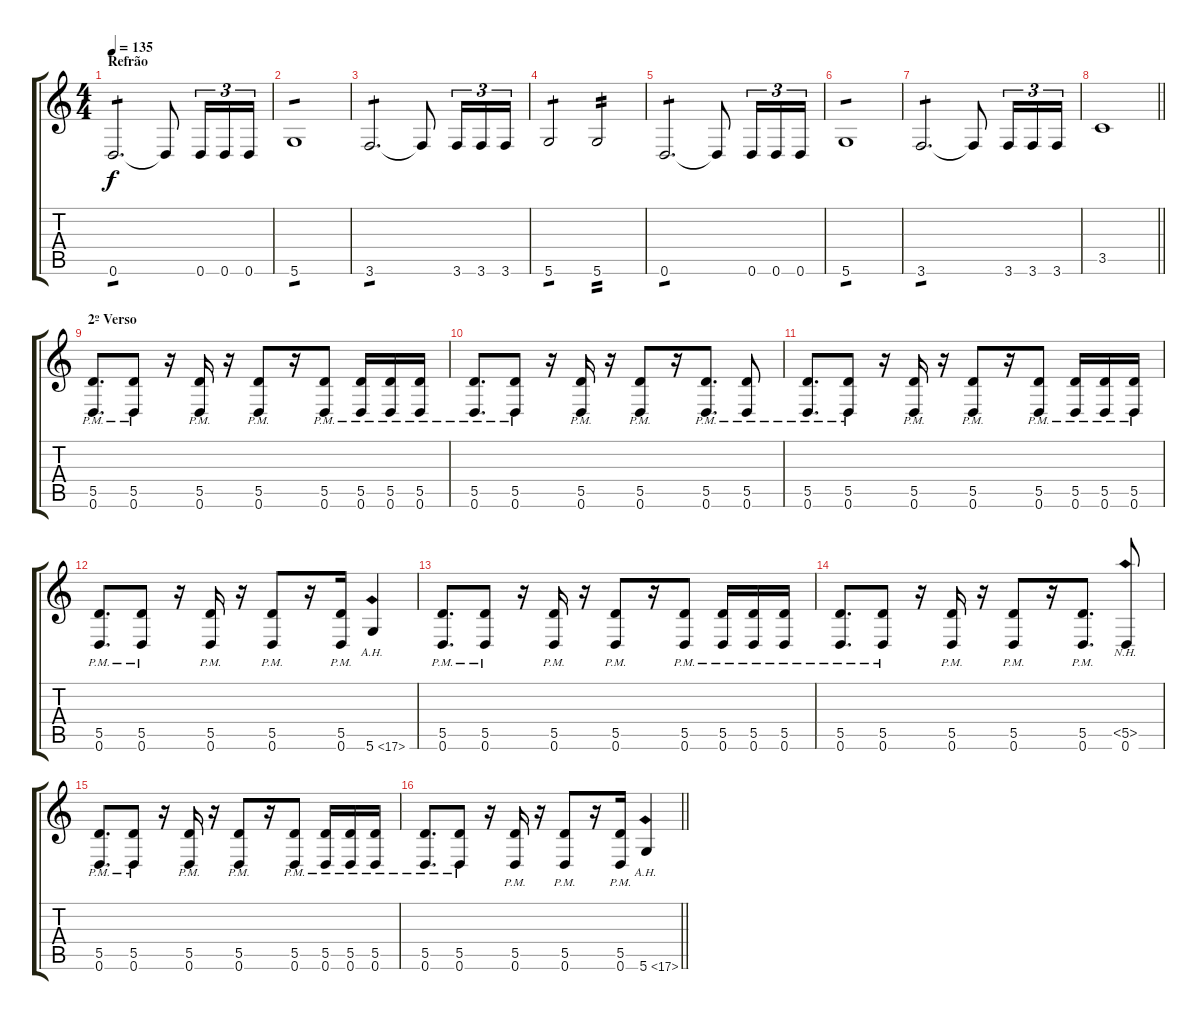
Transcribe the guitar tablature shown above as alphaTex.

\track "" {instrument distortionguitar}
\staff {score tabs}
\tuning (E4 B3 G3 D3 A2 D2) {hide}
\ts (4 4)
\section ("" "Refrão")
\tempo 135
\clef g2
\ks c
0.6.2{d tp 1 dy f} 0.6{t}.8 0.6.16{tu (3 2)} 0.6.16{tu (3 2)} 0.6.16{tu (3 2)} |
5.6.1{tp 1} |
3.6.2{d tp 1} 3.6{t}.8 3.6.16{tu (3 2)} 3.6.16{tu (3 2)} 3.6.16{tu (3 2)} |
5.6.2{tp 1} 5.6.2{tp 2} |
0.6.2{d tp 1} 0.6{t}.8 0.6.16{tu (3 2)} 0.6.16{tu (3 2)} 0.6.16{tu (3 2)} |
5.6.1{tp 1} |
3.6.2{d tp 1} 3.6{t}.8 3.6.16{tu (3 2)} 3.6.16{tu (3 2)} 3.6.16{tu (3 2)} |
\barLineRight lightlight
3.5.1 |
\section ("" "2º Verso")
(5.5{pm} 0.6).8{d} (5.5{pm} 0.6).8 r.16 (5.5{pm} 0.6).16 r.16 (5.5{pm} 0.6).8 r.16 (5.5{pm} 0.6).8 (5.5{pm} 0.6).16 (5.5{pm} 0.6).16 (5.5{pm} 0.6).16 |
(5.5{pm} 0.6).8{d} (5.5{pm} 0.6).8 r.16 (5.5{pm} 0.6).16 r.16 (5.5{pm} 0.6).8 r.16 (5.5{pm} 0.6).8{d} (5.5{pm} 0.6).8 |
(5.5{pm} 0.6).8{d} (5.5{pm} 0.6).8 r.16 (5.5{pm} 0.6).16 r.16 (5.5{pm} 0.6).8 r.16 (5.5{pm} 0.6).8 (5.5{pm} 0.6).16 (5.5{pm} 0.6).16 (5.5{pm} 0.6).16 |
(5.5{pm} 0.6).8{d} (5.5{pm} 0.6).8 r.16 (5.5{pm} 0.6).16 r.16 (5.5{pm} 0.6).8 r.16 (5.5{pm} 0.6).16 5.6{ah 12}.4 |
(5.5{pm} 0.6).8{d} (5.5{pm} 0.6).8 r.16 (5.5{pm} 0.6).16 r.16 (5.5{pm} 0.6).8 r.16 (5.5{pm} 0.6).8 (5.5{pm} 0.6).16 (5.5{pm} 0.6).16 (5.5{pm} 0.6).16 |
(5.5{pm} 0.6).8{d} (5.5{pm} 0.6).8 r.16 (5.5{pm} 0.6).16 r.16 (5.5{pm} 0.6).8 r.16 (5.5{pm} 0.6).8{d} (5.5{nh} 0.6).8 |
(5.5{pm} 0.6).8{d} (5.5{pm} 0.6).8 r.16 (5.5{pm} 0.6).16 r.16 (5.5{pm} 0.6).8 r.16 (5.5{pm} 0.6).8 (5.5{pm} 0.6).16 (5.5{pm} 0.6).16 (5.5{pm} 0.6).16 |
\barLineRight lightlight
(5.5{pm} 0.6).8{d} (5.5{pm} 0.6).8 r.16 (5.5{pm} 0.6).16 r.16 (5.5{pm} 0.6).8 r.16 (5.5{pm} 0.6).16 5.6{ah 12}.4
